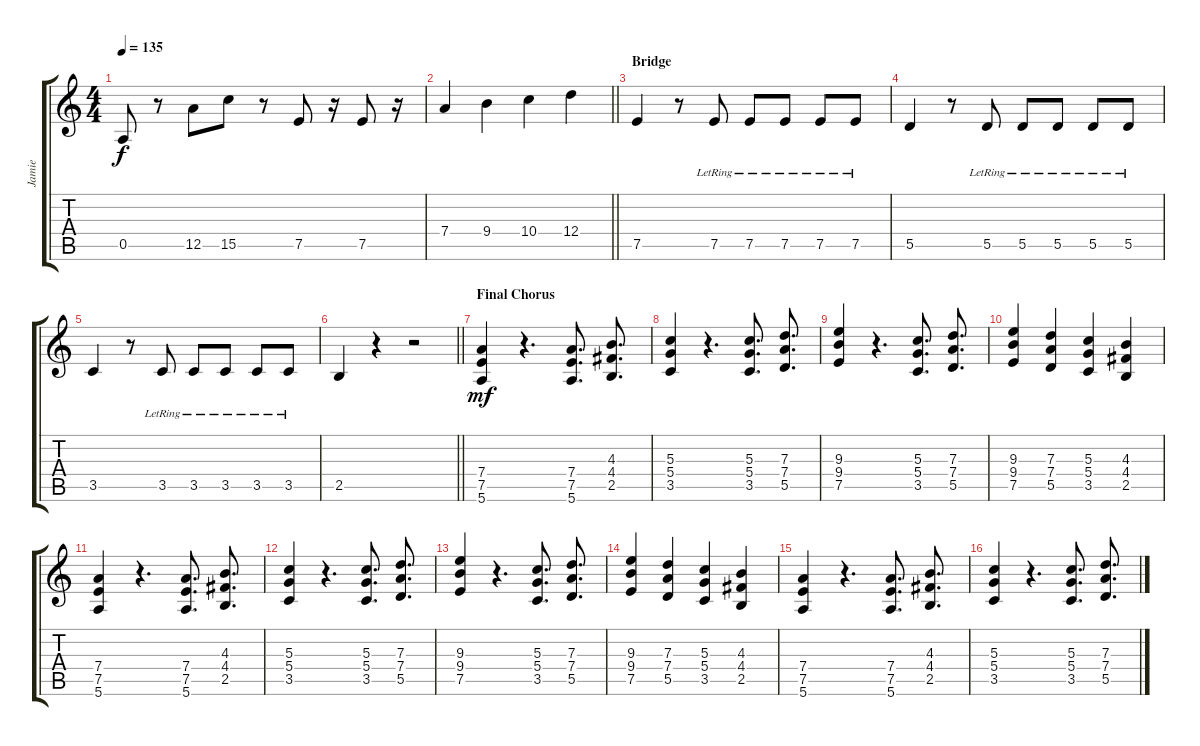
\track ("Jamie" "Jamie") {instrument distortionguitar}
\staff {score tabs}
\tuning (E4 B3 G3 D3 A2 E2) {hide}
\ts (4 4)
\tempo 135
\clef g2
\ks c
0.5.8{dy f} r.8 12.5.8 15.5.8 r.8 7.5.8 r.16 7.5.8 r.16 |
\barLineRight lightlight
7.4.4 9.4.4 10.4.4 12.4.4 |
\section ("" "Bridge")
7.5.4 r.8 7.5{lr}.8 7.5{lr}.8 7.5{lr}.8 7.5{lr}.8 7.5{lr}.8 |
5.5.4 r.8 5.5{lr}.8 5.5{lr}.8 5.5{lr}.8 5.5{lr}.8 5.5{lr}.8 |
3.5.4 r.8 3.5{lr}.8 3.5{lr}.8 3.5{lr}.8 3.5{lr}.8 3.5{lr}.8 |
\barLineRight lightlight
2.5.4 r.4 r.2 |
\section ("" "Final Chorus")
(7.4 7.5 5.6).4{dy mf} r.4{d} (7.4 7.5 5.6).8{d} (4.3 4.4 2.5).8{d} |
(5.3 5.4 3.5).4 r.4{d} (5.3 5.4 3.5).8{d} (7.3 7.4 5.5).8{d} |
(9.3 9.4 7.5).4 r.4{d} (5.3 5.4 3.5).8{d} (7.3 7.4 5.5).8{d} |
(9.3 9.4 7.5).4 (7.3 7.4 5.5).4 (5.3 5.4 3.5).4 (4.3 4.4 2.5).4 |
(7.4 7.5 5.6).4 r.4{d} (7.4 7.5 5.6).8{d} (4.3 4.4 2.5).8{d} |
(5.3 5.4 3.5).4 r.4{d} (5.3 5.4 3.5).8{d} (7.3 7.4 5.5).8{d} |
(9.3 9.4 7.5).4 r.4{d} (5.3 5.4 3.5).8{d} (7.3 7.4 5.5).8{d} |
(9.3 9.4 7.5).4 (7.3 7.4 5.5).4 (5.3 5.4 3.5).4 (4.3 4.4 2.5).4 |
(7.4 7.5 5.6).4 r.4{d} (7.4 7.5 5.6).8{d} (4.3 4.4 2.5).8{d} |
(5.3 5.4 3.5).4 r.4{d} (5.3 5.4 3.5).8{d} (7.3 7.4 5.5).8{d}
